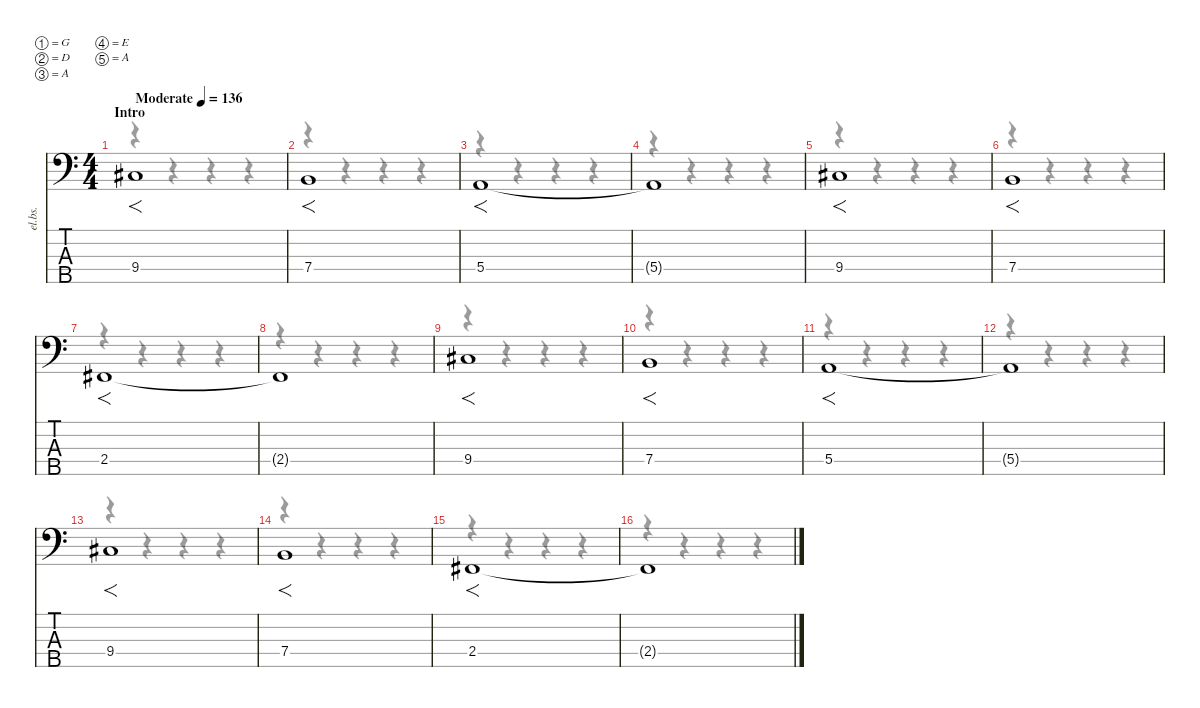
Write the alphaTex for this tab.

\defaultSystemsLayout 4
\hideDynamics
\bracketExtendMode nobrackets
\track ("Bass" "el.bs.") {instrument slapbass1}
\staff {score tabs}
\tuning (G2 D2 A1 E1 A0)
\voice
\ts (4 4)
\beaming (8 2 2 2 2)
\section ("" "Intro ")
\tempo (136 "Moderate")
\clef f4
\ks c
9.4{acc #}.1{f dy fff instrument slapbass1 beam Up} |
7.4.1{f beam Up} |
5.4.1{f beam Up} |
5.4{t}.1{beam Up} |
9.4{acc #}.1{f beam Up} |
7.4.1{f beam Up} |
2.4{acc #}.1{f beam Up} |
2.4{t acc #}.1{dy f beam Up} |
9.4{acc #}.1{f dy fff beam Up} |
7.4.1{f beam Up} |
5.4.1{f beam Up} |
5.4{t}.1{beam Up} |
9.4{acc #}.1{f beam Up} |
7.4.1{f beam Up} |
2.4{acc #}.1{f beam Up} |
2.4{t acc #}.1{dy f beam Up}
\voice
\clef f4
\ottava regular
\simile none
\ks c
r.4{dy mf beam Down} r.4{beam Down} r.4{beam Down} r.4{beam Down} |
r.4{beam Down} r.4{beam Down} r.4{beam Down} r.4{beam Down} |
r.4{beam Down} r.4{beam Down} r.4{beam Down} r.4{beam Down} |
r.4{beam Down} r.4{beam Down} r.4{beam Down} r.4{beam Down} |
r.4{beam Down} r.4{beam Down} r.4{beam Down} r.4{beam Down} |
r.4{beam Down} r.4{beam Down} r.4{beam Down} r.4{beam Down} |
r.4{beam Down} r.4{beam Down} r.4{beam Down} r.4{beam Down} |
r.4{beam Down} r.4{beam Down} r.4{beam Down} r.4{beam Down} |
r.4{beam Down} r.4{beam Down} r.4{beam Down} r.4{beam Down} |
r.4{beam Down} r.4{beam Down} r.4{beam Down} r.4{beam Down} |
r.4{beam Down} r.4{beam Down} r.4{beam Down} r.4{beam Down} |
r.4{beam Down} r.4{beam Down} r.4{beam Down} r.4{beam Down} |
r.4{beam Down} r.4{beam Down} r.4{beam Down} r.4{beam Down} |
r.4{beam Down} r.4{beam Down} r.4{beam Down} r.4{beam Down} |
r.4{beam Down} r.4{beam Down} r.4{beam Down} r.4{beam Down} |
r.4{beam Down} r.4{beam Down} r.4{beam Down} r.4{beam Down}
